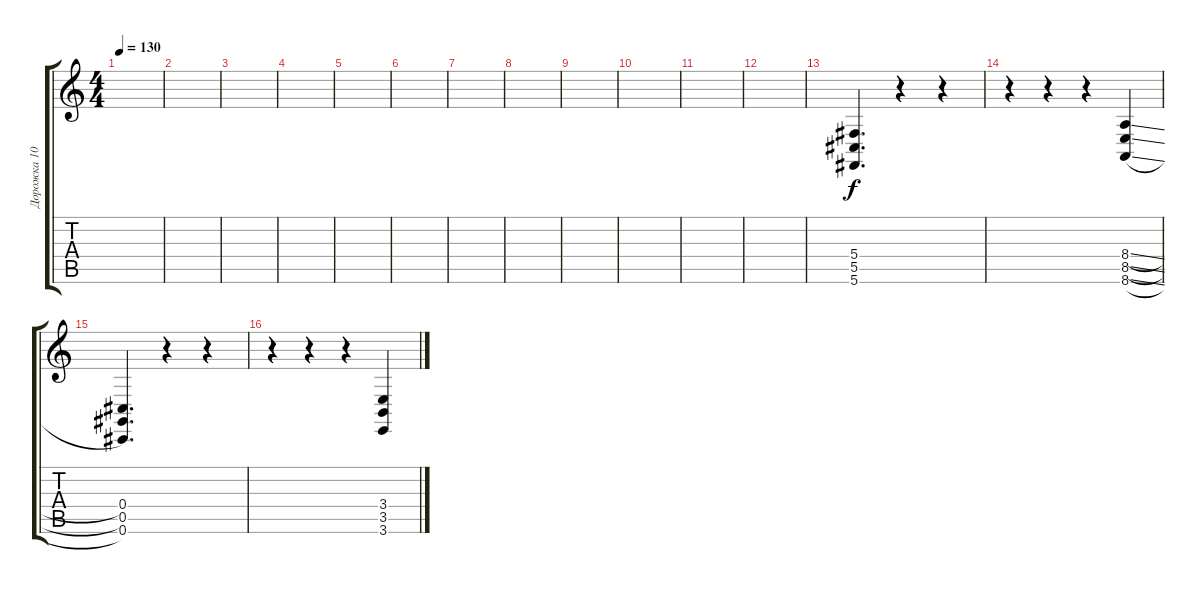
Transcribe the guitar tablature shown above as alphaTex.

\track ("Дорожка 10" "Дорожка 10") {instrument lead2sawtooth}
\staff {score tabs}
\tuning (Eb4 Bb3 Gb3 Db3 Ab2 Db2) {hide}
\ts (4 4)
\tempo 130
\clef g2
\ks c
|
|
|
|
|
|
|
|
|
|
|
|
(5.4 5.5 5.6).4{d} r.4 r.4 |
r.4 r.4 r.4 (8.4{sl} 8.5{sl} 8.6{sl}).4 |
(0.4 0.5 0.6).4{d} r.4 r.4 |
r.4 r.4 r.4 (3.4{sl} 3.5{sl} 3.6{sl}).4
